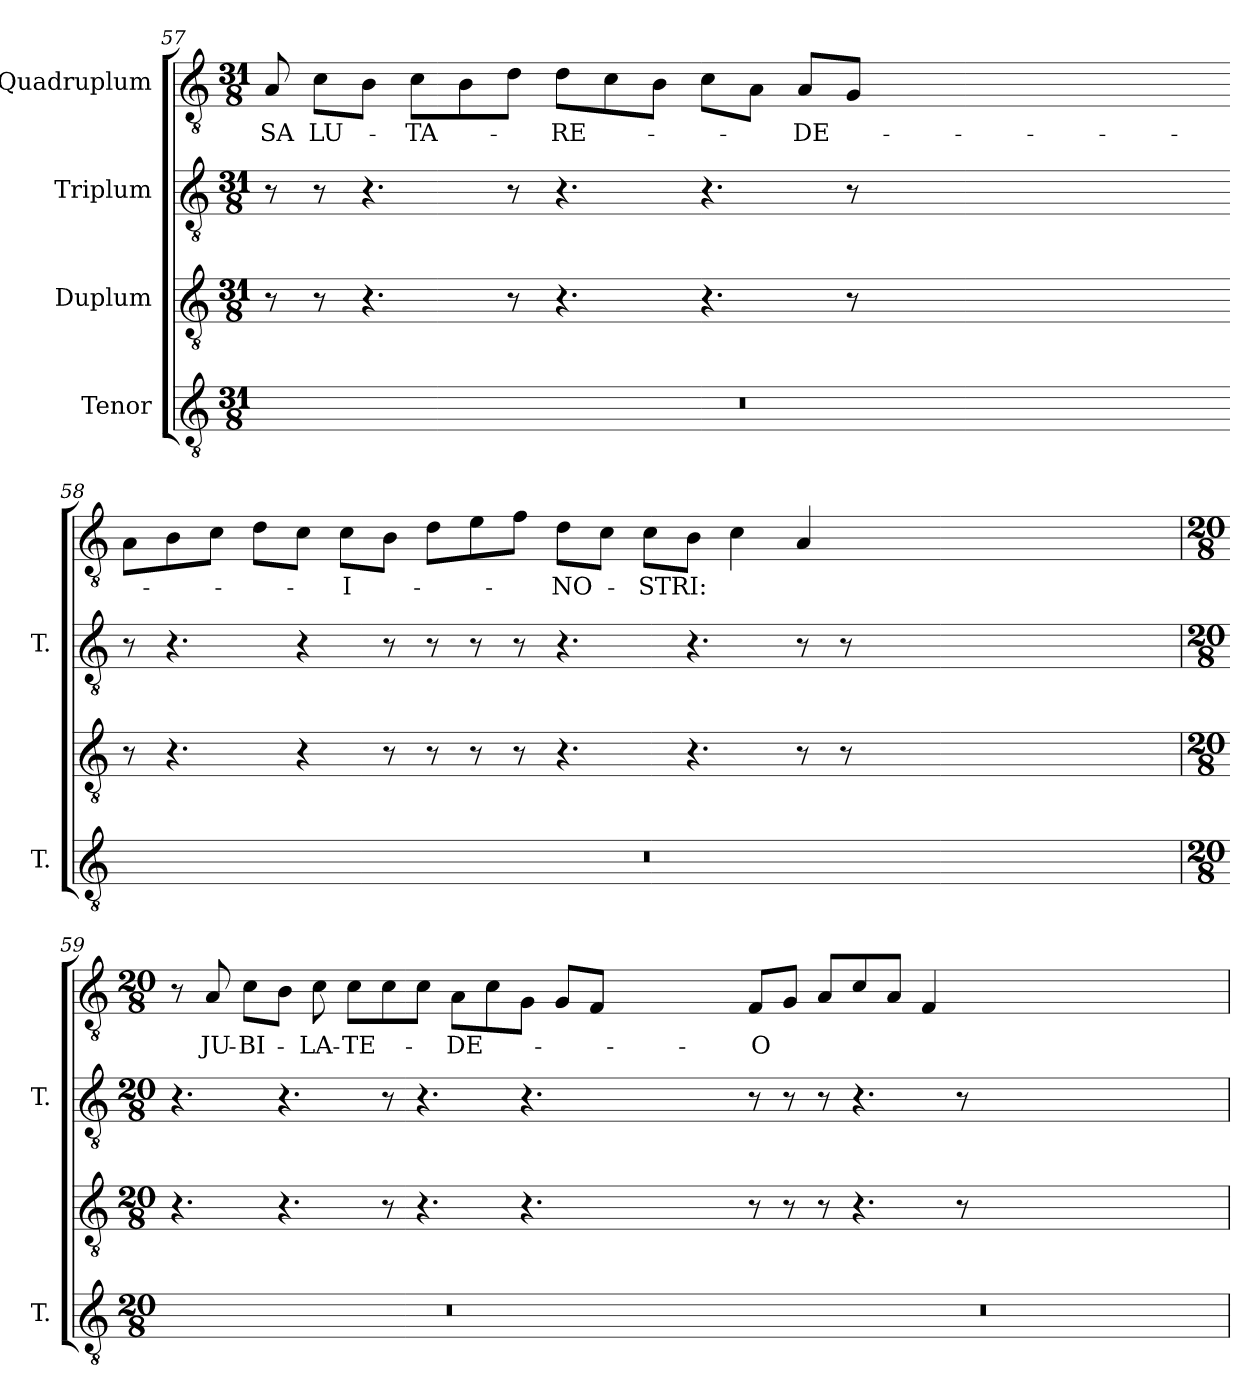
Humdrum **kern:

**kern	**kern	**kern	**kern	**text
*part4	*part3	*part2	*part1	*part1
*staff4	*staff3	*staff2	*staff1	*staff1
*I"Tenor	*I"Duplum	*I"Triplum	*I"Quadruplum	*
*I'T.	*	*I'T.	*	*
*clefGv2	*clefGv2	*clefGv2	*clefGv2	*
*ITrd7c12	*ITrd7c12	*ITrd7c12	*ITrd7c12	*
*k[]	*k[]	*k[]	*k[]	*
*C:	*C:	*C:	*C:	*
*M31/8	*M31/8	*M31/8	*M31/8	*
=57	=57	=57	=57	=57
!LO:N:vis=1	!	!	!	!
!	!	!	!	!LO:LY:b:color=#000000
8%31r	8r	8r	8AAi/	SA
!	!	!	!	!LO:LY:b:color=#000000
.	8r	8r	8Ci\L	LU-
.	4.r	4.r	8BBi\J	.
!	!	!	!	!LO:LY:b:color=#000000
.	.	.	8Ci\L	-TA-
.	.	.	8BBi\	.
.	8r	8r	8Di\J	.
!	!	!	!	!LO:LY:b:color=#000000
.	4.r	4.r	8Di\L	-RE-
.	.	.	8Ci\	.
.	.	.	8BBi\J	.
.	4.r	4.r	8Ci\L	.
.	.	.	8AAi\J	.
!	!	!	!	!LO:LY:b:color=#000000
.	.	.	8AAi/L	-DE-
.	8r	8r	8GGi/J	.
.	0ryy	0ryy	0ryy	.
.	4ryy	4ryy	4ryy	.
!!LO:LB:g=z
=58-	=58-	=58-	=58-	=58-
!LO:N:vis=1	!	!	!	!
8%31r	8r	8r	8AAi\L	.
.	4.r	4.r	8BBi\	.
.	.	.	8Ci\J	.
.	.	.	8Di\L	.
.	4r	4r	8Ci\J	.
!	!	!	!	!LO:LY:b:color=#000000
.	.	.	8Ci\L	-I-
.	8r	8r	8BBi\J	.
.	8r	8r	8Di\L	.
.	8r	8r	8Ei\	.
.	8r	8r	8Fi\J	.
!	!	!	!	!LO:LY:b:color=#000000
.	4.r	4.r	8Di\L	-NO-
.	.	.	8Ci\J	.
!	!	!	!	!LO:LY:b:color=#000000
.	.	.	8Ci\L	-STRI:
.	4.r	4.r	8BBi\J	.
.	.	.	4Ci\	.
.	8r	8r	4AAi/	.
.	8r	8r	.	.
.	1ryy	1ryy	1ryy	.
.	2ryy	2ryy	2ryy	.
.	8ryy	8ryy	8ryy	.
=59	=59	=59	=59	=59
*M20/8	*M20/8	*M20/8	*M20/8	*
!LO:N:vis=1	!	!	!	!
2%5r	4.r	4.r	8r	.
!	!	!	!	!LO:LY:b:color=#000000
.	.	.	8AAi/	JU-
!	!	!	!	!LO:LY:b:color=#000000
.	.	.	8Ci\L	-BI-
.	4.r	4.r	8BBi\J	.
!	!	!	!	!LO:LY:b:color=#000000
.	.	.	8Ci\	-LA-
!	!	!	!	!LO:LY:b:color=#000000
.	.	.	8Ci\L	-TE-
.	8r	8r	8Ci\	.
.	4.r	4.r	8Ci\J	.
!	!	!	!	!LO:LY:b:color=#000000
.	.	.	8AAi\L	-DE-
.	.	.	8Ci\	.
.	4.r	4.r	8GGi\J	.
.	.	.	8GGi/L	.
.	.	.	8FFi/J	.
.	2..ryy	2..ryy	2..ryy	.
!!LO:LB:g=z
=60-	=60-	=60-	=60-	=60-
!LO:N:vis=1	!	!	!	!
!	!	!	!	!LO:LY:b:color=#000000
2%5r	8r	8r	8FFi/L	-O
.	8r	8r	8GGi/J	.
.	8r	8r	8AAi/L	.
.	4.r	4.r	8Ci/	.
.	.	.	8AAi/J	.
.	.	.	4FFi/	.
.	8r	8r	.	.
.	1ryy	1ryy	1ryy	.
.	2ryy	2ryy	2ryy	.
.	8ryy	8ryy	8ryy	.
=	=	=	=	=
*-	*-	*-	*-	*-
